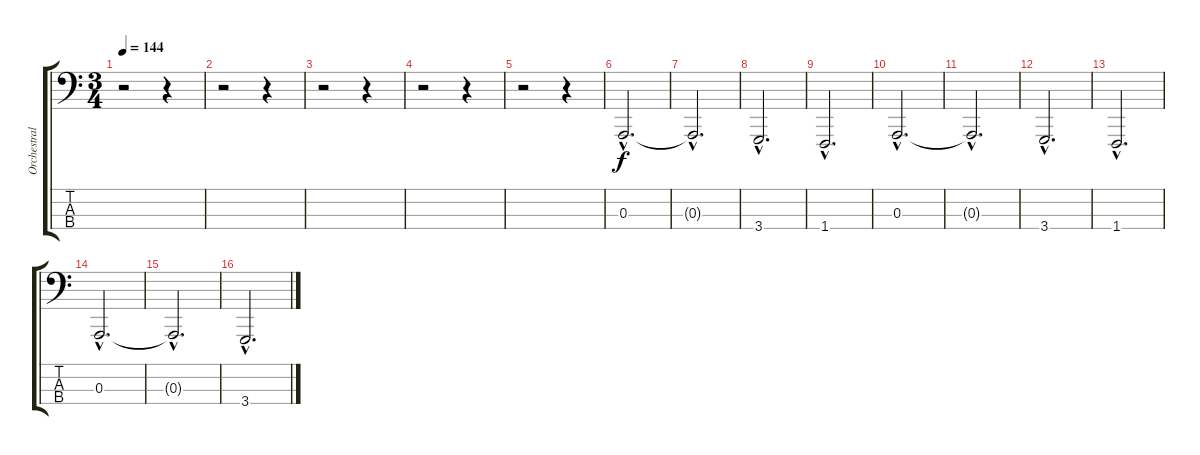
\track ("Orchestral Bass" "Orchestral") {instrument cello}
\staff {score tabs}
\tuning (G2 D2 A1 E1) {hide}
\ts (3 4)
\tempo 144
\clef f4
\ks c
r.2{dy f} r.4 |
r.2 r.4 |
r.2 r.4 |
r.2 r.4 |
r.2 r.4 |
\section ("" "")
0.3{hac}.2{d volume 13} |
0.3{hac t}.2{d} |
3.4{hac}.2{d} |
1.4{hac}.2{d} |
0.3{hac}.2{d} |
0.3{hac t}.2{d} |
3.4{hac}.2{d} |
1.4{hac}.2{d} |
0.3{hac}.2{d} |
0.3{hac t}.2{d} |
3.4{hac}.2{d}
